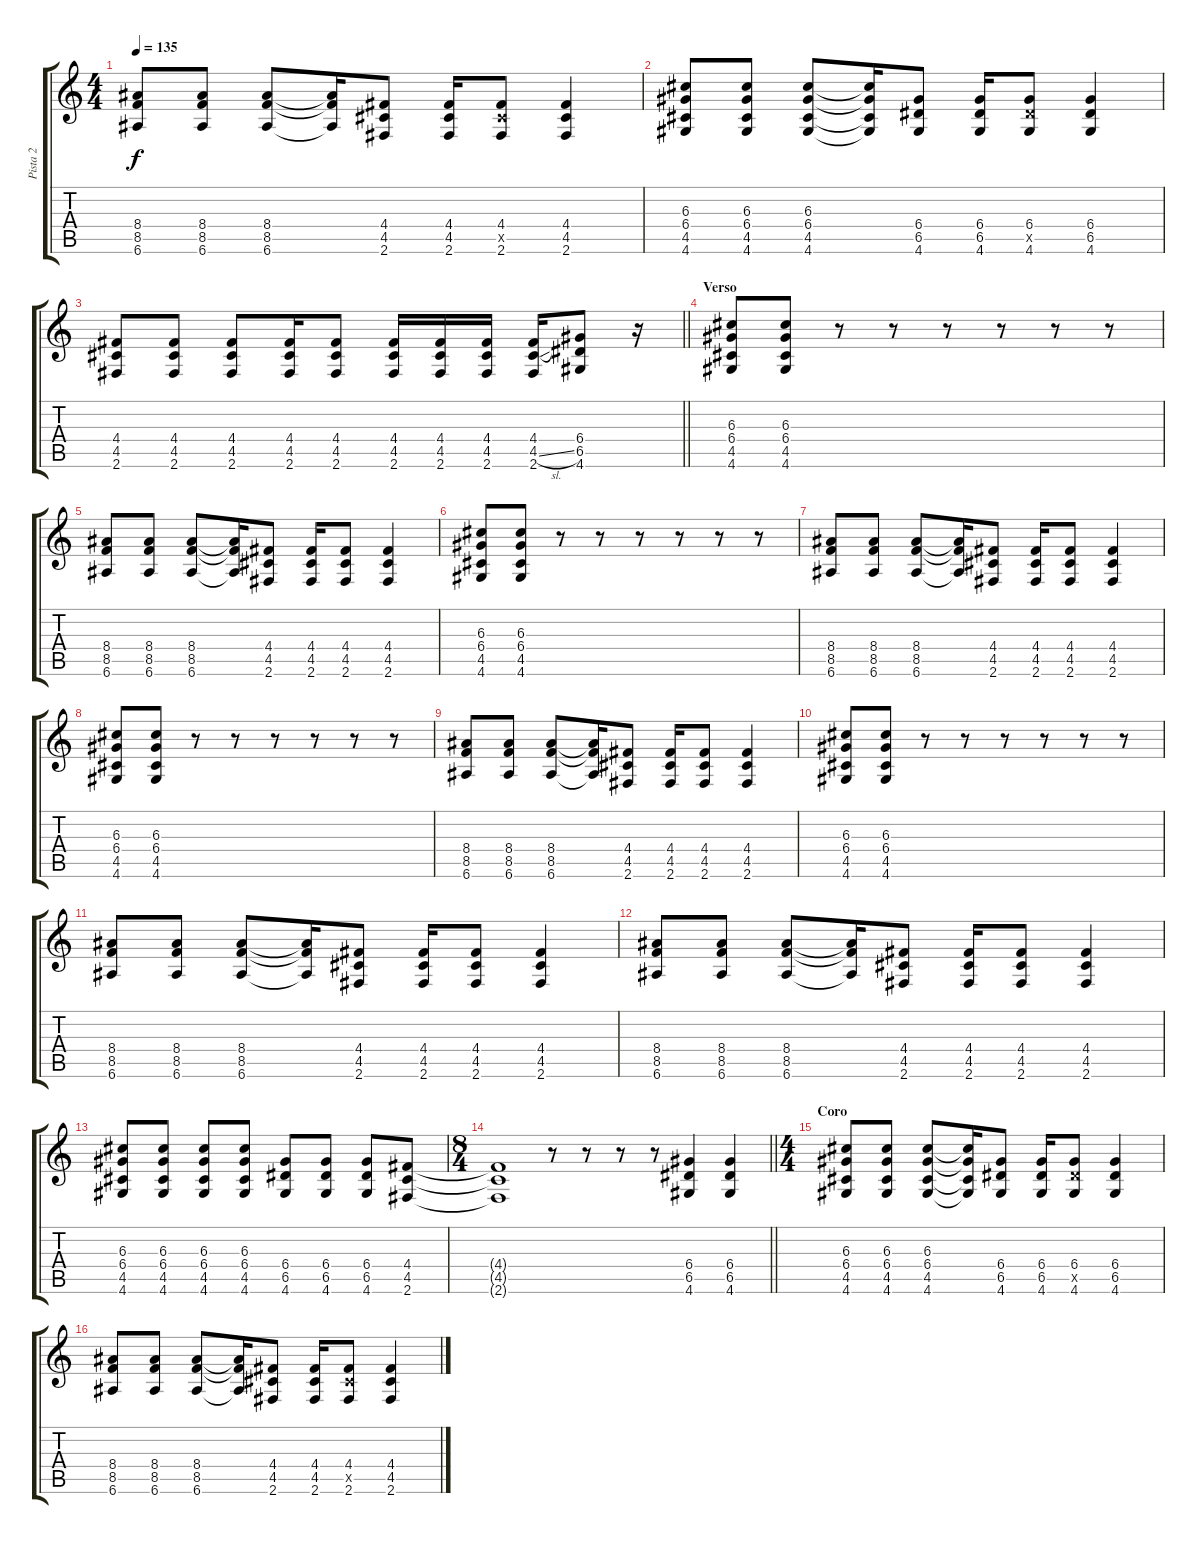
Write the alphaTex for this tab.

\track ("Pista 2" "Pista 2") {instrument distortionguitar}
\staff {score tabs}
\tuning (E4 B3 G3 D3 A2 E2) {hide}
\ts (4 4)
\tempo 135
\clef g2
\ks c
(8.4 8.5 6.6).8{dy f} (8.4 8.5 6.6).8 (8.4 8.5 6.6).8 (8.4{t} 8.5{t} 6.6{t}).16 (4.4 4.5 2.6).8 (4.4 4.5 2.6).16 (4.4 4.5{x} 2.6).8 (4.4 4.5 2.6).4 |
(6.3 6.4 4.5 4.6).8 (6.3 6.4 4.5 4.6).8 (6.3 6.4 4.5 4.6).8 (6.3{t} 6.4{t} 4.5{t} 4.6{t}).16 (6.4 6.5 4.6).8 (6.4 6.5 4.6).16 (6.4 6.5{x} 4.6).8 (6.4 6.5 4.6).4 |
\barLineRight lightlight
(4.4 4.5 2.6).8 (4.4 4.5 2.6).8 (4.4 4.5 2.6).8 (4.4 4.5 2.6).16 (4.4 4.5 2.6).8 (4.4 4.5 2.6).16 (4.4 4.5 2.6).16 (4.4 4.5 2.6).16 (4.4 4.5{sl} 2.6).16 (6.4 6.5 4.6).8 r.16 |
\section ("" "Verso")
(6.3 6.4 4.5 4.6).8 (6.3 6.4 4.5 4.6).8 r.8 r.8 r.8 r.8 r.8 r.8 |
(8.4 8.5 6.6).8 (8.4 8.5 6.6).8 (8.4 8.5 6.6).8 (8.4{t} 8.5{t} 6.6{t}).16 (4.4 4.5 2.6).8 (4.4 4.5 2.6).16 (4.4 4.5 2.6).8 (4.4 4.5 2.6).4 |
(6.3 6.4 4.5 4.6).8 (6.3 6.4 4.5 4.6).8 r.8 r.8 r.8 r.8 r.8 r.8 |
(8.4 8.5 6.6).8 (8.4 8.5 6.6).8 (8.4 8.5 6.6).8 (8.4{t} 8.5{t} 6.6{t}).16 (4.4 4.5 2.6).8 (4.4 4.5 2.6).16 (4.4 4.5 2.6).8 (4.4 4.5 2.6).4 |
(6.3 6.4 4.5 4.6).8 (6.3 6.4 4.5 4.6).8 r.8 r.8 r.8 r.8 r.8 r.8 |
(8.4 8.5 6.6).8 (8.4 8.5 6.6).8 (8.4 8.5 6.6).8 (8.4{t} 8.5{t} 6.6{t}).16 (4.4 4.5 2.6).8 (4.4 4.5 2.6).16 (4.4 4.5 2.6).8 (4.4 4.5 2.6).4 |
(6.3 6.4 4.5 4.6).8 (6.3 6.4 4.5 4.6).8 r.8 r.8 r.8 r.8 r.8 r.8 |
(8.4 8.5 6.6).8 (8.4 8.5 6.6).8 (8.4 8.5 6.6).8 (8.4{t} 8.5{t} 6.6{t}).16 (4.4 4.5 2.6).8 (4.4 4.5 2.6).16 (4.4 4.5 2.6).8 (4.4 4.5 2.6).4 |
(8.4 8.5 6.6).8 (8.4 8.5 6.6).8 (8.4 8.5 6.6).8 (8.4{t} 8.5{t} 6.6{t}).16 (4.4 4.5 2.6).8 (4.4 4.5 2.6).16 (4.4 4.5 2.6).8 (4.4 4.5 2.6).4 |
(6.3 6.4 4.5 4.6).8 (6.3 6.4 4.5 4.6).8 (6.3 6.4 4.5 4.6).8 (6.3 6.4 4.5 4.6).8 (6.4 6.5 4.6).8 (6.4 6.5 4.6).8 (6.4 6.5 4.6).8 (4.4 4.5 2.6).8 |
\ts (8 4)
\barLineRight lightlight
(4.4{t} 4.5{t} 2.6{t}).1 r.8 r.8 r.8 r.8 (6.4 6.5 4.6).4 (6.4 6.5 4.6).4 |
\ts (4 4)
\section ("" "Coro")
(6.3 6.4 4.5 4.6).8 (6.3 6.4 4.5 4.6).8 (6.3 6.4 4.5 4.6).8 (6.3{t} 6.4{t} 4.5{t} 4.6{t}).16 (6.4 6.5 4.6).8 (6.4 6.5 4.6).16 (6.4 6.5{x} 4.6).8 (6.4 6.5 4.6).4 |
(8.4 8.5 6.6).8 (8.4 8.5 6.6).8 (8.4 8.5 6.6).8 (8.4{t} 8.5{t} 6.6{t}).16 (4.4 4.5 2.6).8 (4.4 4.5 2.6).16 (4.4 4.5{x} 2.6).8 (4.4 4.5 2.6).4
